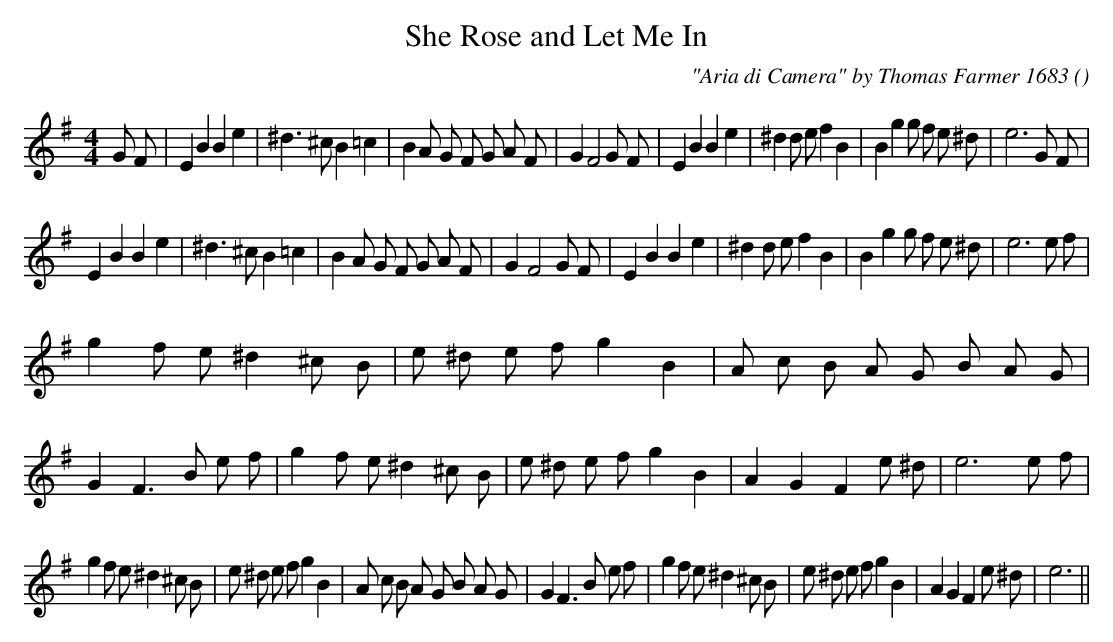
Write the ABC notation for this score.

X:1
T: She Rose and Let Me In
C:"Aria di Camera" by Thomas Farmer 1683
O:
M:4/4
K:Em
K:Em
M:4/4
L:1/16
G2 F2 |E4 B4 B4 e4 |^d6 ^c2 B4 =c4 |B4 A2 G2 F2 G2 A2 F2 |G4 F8 G2 F2 |E4 B4 B4 e4 |^d4 d2 e2 f4 B4 |B4 g4 g2 f2 e2 ^d2 |e12 G2 F2 |
E4 B4 B4 e4 |^d6 ^c2 B4 =c4 |B4 A2 G2 F2 G2 A2 F2 |G4 F8 G2 F2 |E4 B4 B4 e4 |^d4 d2 e2 f4 B4 |B4 g4 g2 f2 e2 ^d2 |e12 e2 f2 |
g4 f2 e2 ^d4 ^c2 B2 |e2 ^d2 e2 f2 g4 B4 |A2 c2 B2 A2 G2 B2 A2 G2 |G4 F6 B2 e2 f2 |g4 f2 e2 ^d4 ^c2 B2 |e2 ^d2 e2 f2 g4 B4 |A4 G4 F4 e2 ^d2 |e12 e2 f2 |
g4 f2 e2 ^d4 ^c2 B2 |e2 ^d2 e2 f2 g4 B4 |A2 c2 B2 A2 G2 B2 A2 G2 |G4 F6 B2 e2 f2 |g4 f2 e2 ^d4 ^c2 B2 |e2 ^d2 e2 f2 g4 B4 |A4 G4 F4 e2 ^d2 |e12 ||
